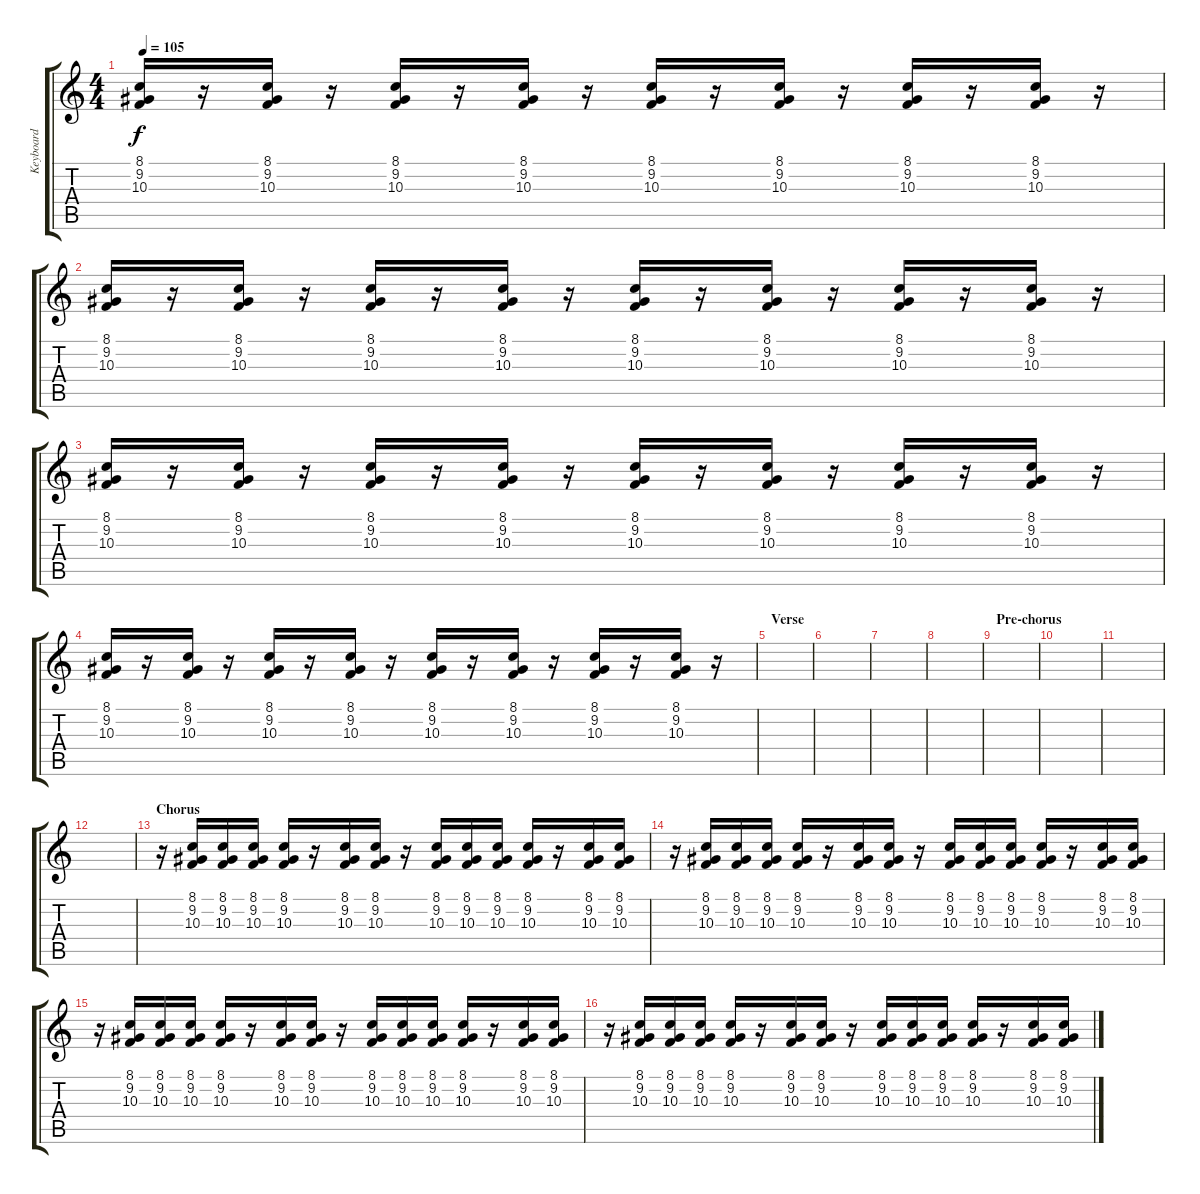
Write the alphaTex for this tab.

\track ("Keyboard" "Keyboard") {instrument electricpiano1}
\staff {score tabs}
\tuning (E4 B3 G3 D3 A2 E2) {hide}
\ts (4 4)
\tempo 105
\clef g2
\ks c
(8.1 9.2 10.3).16{dy f} r.16 (8.1 9.2 10.3).16 r.16 (8.1 9.2 10.3).16 r.16 (8.1 9.2 10.3).16 r.16 (8.1 9.2 10.3).16 r.16 (8.1 9.2 10.3).16 r.16 (8.1 9.2 10.3).16 r.16 (8.1 9.2 10.3).16 r.16 |
(8.1 9.2 10.3).16 r.16 (8.1 9.2 10.3).16 r.16 (8.1 9.2 10.3).16 r.16 (8.1 9.2 10.3).16 r.16 (8.1 9.2 10.3).16 r.16 (8.1 9.2 10.3).16 r.16 (8.1 9.2 10.3).16 r.16 (8.1 9.2 10.3).16 r.16 |
(8.1 9.2 10.3).16 r.16 (8.1 9.2 10.3).16 r.16 (8.1 9.2 10.3).16 r.16 (8.1 9.2 10.3).16 r.16 (8.1 9.2 10.3).16 r.16 (8.1 9.2 10.3).16 r.16 (8.1 9.2 10.3).16 r.16 (8.1 9.2 10.3).16 r.16 |
(8.1 9.2 10.3).16 r.16 (8.1 9.2 10.3).16 r.16 (8.1 9.2 10.3).16 r.16 (8.1 9.2 10.3).16 r.16 (8.1 9.2 10.3).16 r.16 (8.1 9.2 10.3).16 r.16 (8.1 9.2 10.3).16 r.16 (8.1 9.2 10.3).16 r.16 |
\section ("" "Verse")
|
|
|
|
\section ("" "Pre-chorus")
|
|
|
|
\section ("" "Chorus")
r.16 (8.1 9.2 10.3).16 (8.1 9.2 10.3).16 (8.1 9.2 10.3).16 (8.1 9.2 10.3).16 r.16 (8.1 9.2 10.3).16 (8.1 9.2 10.3).16 r.16 (8.1 9.2 10.3).16 (8.1 9.2 10.3).16 (8.1 9.2 10.3).16 (8.1 9.2 10.3).16 r.16 (8.1 9.2 10.3).16 (8.1 9.2 10.3).16 |
r.16 (8.1 9.2 10.3).16 (8.1 9.2 10.3).16 (8.1 9.2 10.3).16 (8.1 9.2 10.3).16 r.16 (8.1 9.2 10.3).16 (8.1 9.2 10.3).16 r.16 (8.1 9.2 10.3).16 (8.1 9.2 10.3).16 (8.1 9.2 10.3).16 (8.1 9.2 10.3).16 r.16 (8.1 9.2 10.3).16 (8.1 9.2 10.3).16 |
r.16 (8.1 9.2 10.3).16 (8.1 9.2 10.3).16 (8.1 9.2 10.3).16 (8.1 9.2 10.3).16 r.16 (8.1 9.2 10.3).16 (8.1 9.2 10.3).16 r.16 (8.1 9.2 10.3).16 (8.1 9.2 10.3).16 (8.1 9.2 10.3).16 (8.1 9.2 10.3).16 r.16 (8.1 9.2 10.3).16 (8.1 9.2 10.3).16 |
r.16 (8.1 9.2 10.3).16 (8.1 9.2 10.3).16 (8.1 9.2 10.3).16 (8.1 9.2 10.3).16 r.16 (8.1 9.2 10.3).16 (8.1 9.2 10.3).16 r.16 (8.1 9.2 10.3).16 (8.1 9.2 10.3).16 (8.1 9.2 10.3).16 (8.1 9.2 10.3).16 r.16 (8.1 9.2 10.3).16 (8.1 9.2 10.3).16
